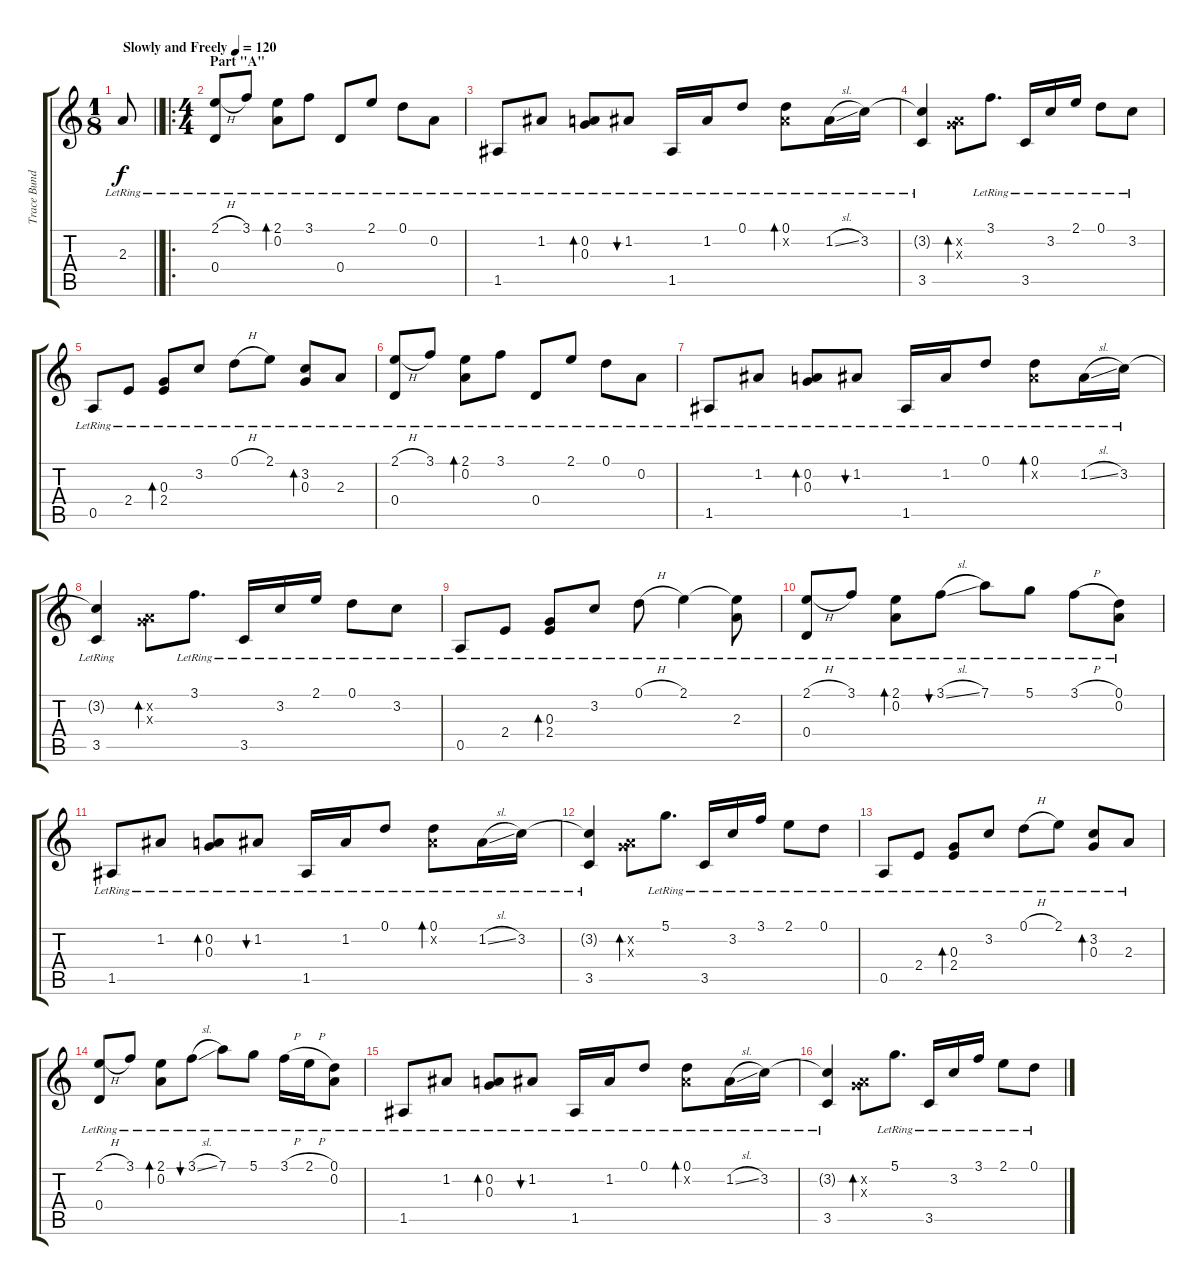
\track ("Trace Bundy" "Trace Bund") {instrument acousticguitarsteel}
\staff {score tabs}
\tuning (D4 A3 G3 D3 A2 D2) {hide}
\ts (1 8)
\tempo (120 "Slowly and Freely")
\clef g2
\barLineRight lightlight
\ks c
2.3{lr}.8{dy f instrument acousticguitarsteel} |
\ro
\ts (4 4)
\section ("" "Part \"A\"")
(2.1{h lr} 0.4{lr}).8 3.1{lr}.8 (2.1{lr} 0.2{lr}).8{bd 60} 3.1{lr}.8 0.4{lr}.8 2.1{lr}.8 0.1{lr}.8 0.2{lr}.8 |
1.5{lr}.8 1.2{lr}.8 (0.2{lr} 0.3{lr}).8{bd 60} 1.2{lr}.8{bu 60} 1.5{lr}.16 1.2{lr}.16 0.1{lr}.8 (0.1{lr} 1.2{x}).8{bd 60} 1.2{sl lr}.16 3.2{lr}.16 |
(3.2{t} 3.5{lr}).4 (0.2{x} 0.3{x}).8{bd 60} 3.1{lr}.8{d} 3.5{lr}.16 3.2{lr}.16 2.1{lr}.16 0.1{lr}.8 3.2{lr}.8 |
0.5{lr}.8 2.4{lr}.8 (0.3{lr} 2.4{lr}).8{bd 60} 3.2{lr}.8 0.1{h lr}.8 2.1{lr}.8 (3.2{lr} 0.3{lr}).8{bd 60} 2.3{lr}.8 |
(2.1{h lr} 0.4{lr}).8 3.1{lr}.8 (2.1{lr} 0.2{lr}).8{bd 60} 3.1{lr}.8 0.4{lr}.8 2.1{lr}.8 0.1{lr}.8 0.2{lr}.8 |
1.5{lr}.8 1.2{lr}.8 (0.2{lr} 0.3{lr}).8{bd 60} 1.2{lr}.8{bu 60} 1.5{lr}.16 1.2{lr}.16 0.1{lr}.8 (0.1{lr} 1.2{x}).8{bd 60} 1.2{sl lr}.16 3.2{lr}.16 |
(3.2{t} 3.5{lr}).4 (0.2{x} 0.3{x}).8{bd 60} 3.1{lr}.8{d} 3.5{lr}.16 3.2{lr}.16 2.1{lr}.16 0.1{lr}.8 3.2{lr}.8 |
0.5{lr}.8 2.4{lr}.8 (0.3{lr} 2.4{lr}).8{bd 60} 3.2{lr}.8 0.1{h lr}.8 2.1{lr}.4 (2.1{t} 2.3{lr}).8 |
(2.1{h lr} 0.4{lr}).8 3.1{lr}.8 (2.1{lr} 0.2{lr}).8{bd 60} 3.1{sl lr}.8{bu 60} 7.1{lr}.8 5.1{lr}.8 3.1{h lr}.8 (0.1{lr} 0.2{lr}).8 |
1.5{lr}.8 1.2{lr}.8 (0.2{lr} 0.3{lr}).8{bd 60} 1.2{lr}.8{bu 60} 1.5{lr}.16 1.2{lr}.16 0.1{lr}.8 (0.1{lr} 1.2{x}).8{bd 60} 1.2{sl lr}.16 3.2{lr}.16 |
(3.2{t} 3.5{lr}).4 (0.2{x} 0.3{x}).8{bd 60} 5.1{lr}.8{d} 3.5{lr}.16 3.2{lr}.16 3.1{lr}.16 2.1{lr}.8 0.1{lr}.8 |
0.5{lr}.8 2.4{lr}.8 (0.3{lr} 2.4{lr}).8{bd 60} 3.2{lr}.8 0.1{h lr}.8 2.1{lr}.8 (3.2{lr} 0.3{lr}).8{bd 60} 2.3{lr}.8 |
(2.1{h lr} 0.4{lr}).8 3.1{lr}.8 (2.1{lr} 0.2{lr}).8{bd 60} 3.1{sl lr}.8{bu 60} 7.1{lr}.8 5.1{lr}.8 3.1{h lr}.16 2.1{h lr}.16 (0.1{lr} 0.2{lr}).8 |
1.5{lr}.8 1.2{lr}.8 (0.2{lr} 0.3{lr}).8{bd 60} 1.2{lr}.8{bu 60} 1.5{lr}.16 1.2{lr}.16 0.1{lr}.8 (0.1{lr} 1.2{x}).8{bd 60} 1.2{sl lr}.16 3.2{lr}.16 |
(3.2{t} 3.5{lr}).4 (0.2{x} 0.3{x}).8{bd 60} 5.1{lr}.8{d} 3.5{lr}.16 3.2{lr}.16 3.1{lr}.16 2.1{lr}.8 0.1{lr}.8
